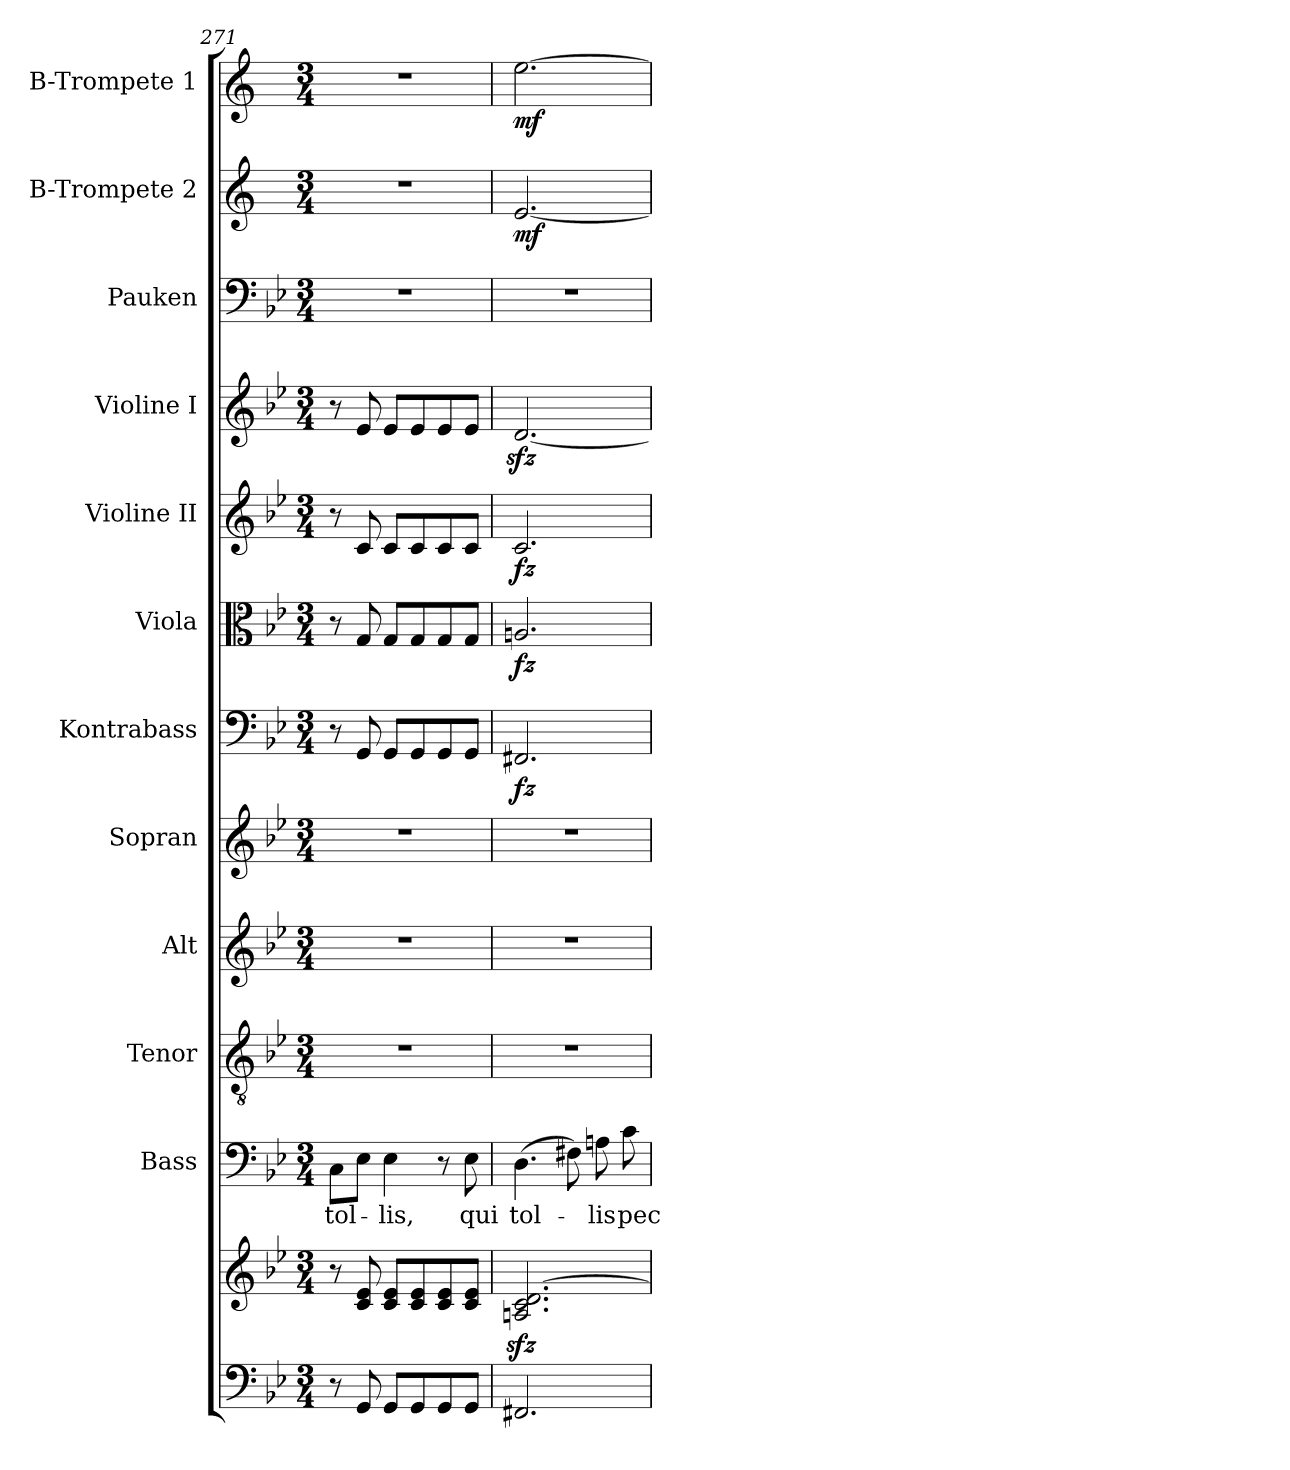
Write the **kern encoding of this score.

**kern	**kern	**kern	**text	**kern	**kern	**kern	**kern	**dynam	**kern	**dynam	**kern	**dynam	**kern	**kern	**kern	**dynam	**kern	**dynam
*part12	*part12	*part11	*part11	*part10	*part9	*part8	*part7	*part7	*part6	*part6	*part5	*part5	*part4	*part3	*part2	*part2	*part1	*part1
*staff13	*staff12	*staff11	*staff11	*staff10	*staff9	*staff8	*staff7	*staff7	*staff6	*staff6	*staff5	*staff5	*staff4	*staff3	*staff2	*staff2	*staff1	*staff1
*	*	*I"Bass	*	*I"Tenor	*I"Alt	*I"Sopran	*I"Kontrabass	*	*I"Viola	*	*I"Violine II	*	*I"Violine I	*I"Pauken	*I"B-Trompete 2	*	*I"B-Trompete 1	*
*	*	*I'B.	*	*I'T.	*I'A.	*I'S.	*I'Kb.	*	*I'Vla.	*	*I'Vl. II	*	*I'Vl. I	*I'Pk.	*I'B Trp. 2	*	*I'B Trp. 1	*
!!LO:PB:g=z
*clefF4	*clefG2	*clefF4	*	*clefGv2	*clefG2	*clefG2	*clefF4	*	*clefC3	*	*clefG2	*	*clefG2	*clefF4	*clefG2	*	*clefG2	*
*	*	*	*	*	*	*	*ITrd7c12	*	*	*	*	*	*	*	*ITrd1c2	*	*ITrd1c2	*
*k[b-e-]	*k[b-e-]	*k[b-e-]	*	*k[b-e-]	*k[b-e-]	*k[b-e-]	*k[b-e-]	*	*k[b-e-]	*	*k[b-e-]	*	*k[b-e-]	*k[b-e-]	*k[b-e-]	*	*k[b-e-]	*
*B-:	*B-:	*B-:	*	*B-:	*B-:	*B-:	*B-:	*	*B-:	*	*B-:	*	*B-:	*B-:	*B-:	*	*B-:	*
*M3/4	*M3/4	*M3/4	*	*M3/4	*M3/4	*M3/4	*M3/4	*	*M3/4	*	*M3/4	*	*M3/4	*M3/4	*M3/4	*	*M3/4	*
=271	=271	=271	=271	=271	=271	=271	=271	=271	=271	=271	=271	=271	=271	=271	=271	=271	=271	=271
!	!	!	!LO:LY:b	!	!	!	!	!	!	!	!	!	!	!	!	!	!	!
8r	8r	8C\L	tol-	2.r	2.r	2.r	8r	.	8r	.	8r	.	8r	2.r	2.r	.	2.r	.
8GG/	8c/ 8e-/	8E-\J	.	.	.	.	8GGG/	.	8G/	.	8c/	.	8e-/	.	.	.	.	.
!	!	!	!LO:LY:b	!	!	!	!	!	!	!	!	!	!	!	!	!	!	!
8GG/L	8c/ 8e-/L	4E-\	-lis,	.	.	.	8GGG/L	.	8G/L	.	8c/L	.	8e-/L	.	.	.	.	.
8GG/	8c/ 8e-/	.	.	.	.	.	8GGG/	.	8G/	.	8c/	.	8e-/	.	.	.	.	.
8GG/	8c/ 8e-/	8r	.	.	.	.	8GGG/	.	8G/	.	8c/	.	8e-/	.	.	.	.	.
!	!	!	!LO:LY:b	!	!	!	!	!	!	!	!	!	!	!	!	!	!	!
8GG/J	8c/ 8e-/J	8E-\	qui	.	.	.	8GGG/J	.	8G/J	.	8c/J	.	8e-/J	.	.	.	.	.
=272	=272	=272	=272	=272	=272	=272	=272	=272	=272	=272	=272	=272	=272	=272	=272	=272	=272	=272
!	!	!	!LO:LY:b	!	!	!	!	!LO:DY:b	!	!LO:DY:b	!	!LO:DY:b	!	!	!	!LO:DY:b	!	!LO:DY:b
2.FF#X/	2.An/zz< 2.c/zz< [>2.d/zz<	(>4.D\	tol-	2.r	2.r	2.r	2.FFF#X/	fz	2.An/	fz	2.c/	fz	[2.dzz</	2.r	[2.d/	mf	[2.dd\	mf
.	.	8F#X\)	.	.	.	.	.	.	.	.	.	.	.	.	.	.	.	.
!	!	!	!LO:LY:b	!	!	!	!	!	!	!	!	!	!	!	!	!	!	!
.	.	8An\	-lis	.	.	.	.	.	.	.	.	.	.	.	.	.	.	.
!	!	!	!LO:LY:b	!	!	!	!	!	!	!	!	!	!	!	!	!	!	!
.	.	8c\	pec-	.	.	.	.	.	.	.	.	.	.	.	.	.	.	.
=	=	=	=	=	=	=	=	=	=	=	=	=	=	=	=	=	=	=
*-	*-	*-	*-	*-	*-	*-	*-	*-	*-	*-	*-	*-	*-	*-	*-	*-	*-	*-
